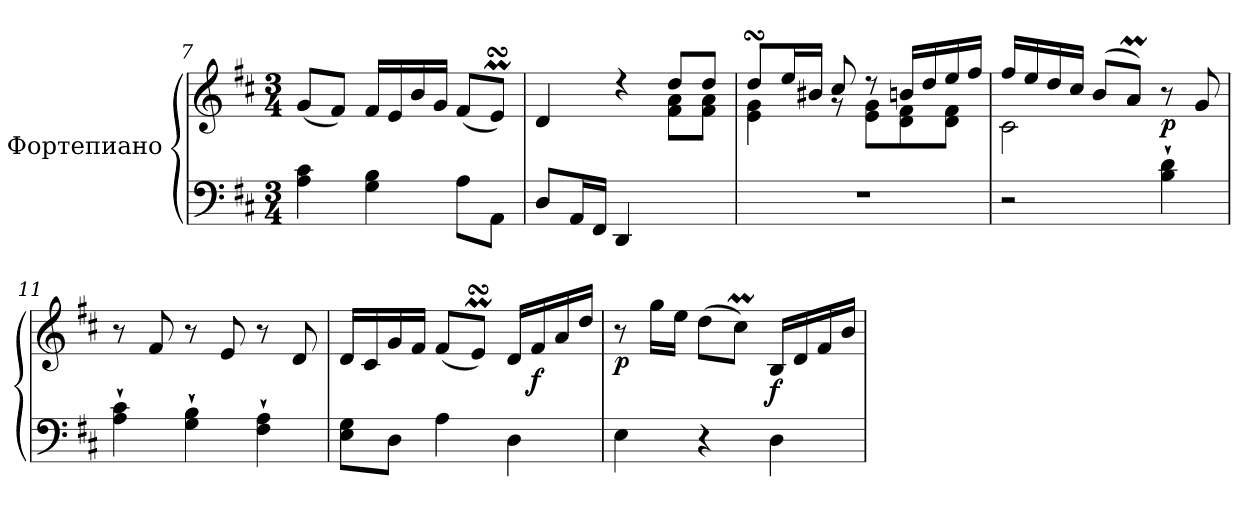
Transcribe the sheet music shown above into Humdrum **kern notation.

**kern	**kern	**dynam
*part1	*part1	*part1
*staff2	*staff1	*staff1/2
*I"Фортепиано	*	*
*clefF4	*clefG2	*
*k[f#c#]	*k[f#c#]	*
*D:	*D:	*
*M3/4	*M3/4	*
=7	=7	=7
4A\ 4c#\	(<8g/L	.
.	8f#/J)	.
4G\ 4B\	16f#/LL	.
.	16e/	.
.	16b/	.
.	16g/JJ	.
8A\L	(<8f#/L	.
8AA\J	8eMsSSS/J)	.
=8	=8	=8
*	*^	*
8D/L	4d/	2ryy	.
16AA/L	.	.	.
16FF#/JJ	.	.	.
4DD/	4rdd	.	.
4ryy	8dd/L	8f#\ 8a\L	.
.	8dd/J	8f#\ 8a\J	.
=9	=9	=9	=9
2.r	8ddsSSs/L	4e\ 4g\	.
.	16ee/L	.	.
.	16b#X/JJ	.	.
.	8cc#/	8rg	.
.	8r	8e\ 8g\L	.
.	16bn/LL	8d\ 8f#\	.
.	16dd/	.	.
.	16ee/	8d\ 8f#\J	.
.	16ff#/JJ	.	.
=10	=10	=10	=10
2r	16ff#/LL	2c#\	.
.	16ee/	.	.
.	16dd/	.	.
.	16cc#/JJ	.	.
.	(>8b/L	.	.
.	8aM/J)	.	.
!	!	!	!LO:DY:b
4B\`> 4d\`>	8r	4ryy	p
.	8g/	.	.
*	*v	*v	*
!!LO:LB:g=z
=11	=11	=11
4A\`> 4c#\`>	8r	.
.	8f#/	.
4G\`> 4B\`>	8r	.
.	8e/	.
4F#\`> 4A\`>	8r	.
.	8d/	.
=12	=12	=12
8E\ 8G\L	16d/LL	.
.	16c#/	.
8D\J	16g/	.
.	16f#/JJ	.
4A\	(<8f#/L	.
.	8eMsSSS/J)	.
4D\	16d/LL	.
!	!	!LO:DY:b
.	16f#/	f
.	16a/	.
.	16dd/JJ	.
=13	=13	=13
!	!	!LO:DY:b
4E\	8r	p
.	16gg\LL	.
.	16ee\JJ	.
4r	(>8dd\L	.
.	8cc#m\J)	.
!	!	!LO:DY:b
4D\	16B/LL	f
.	16d/	.
.	16f#/	.
.	16b/JJ	.
=	=	=
*-	*-	*-
